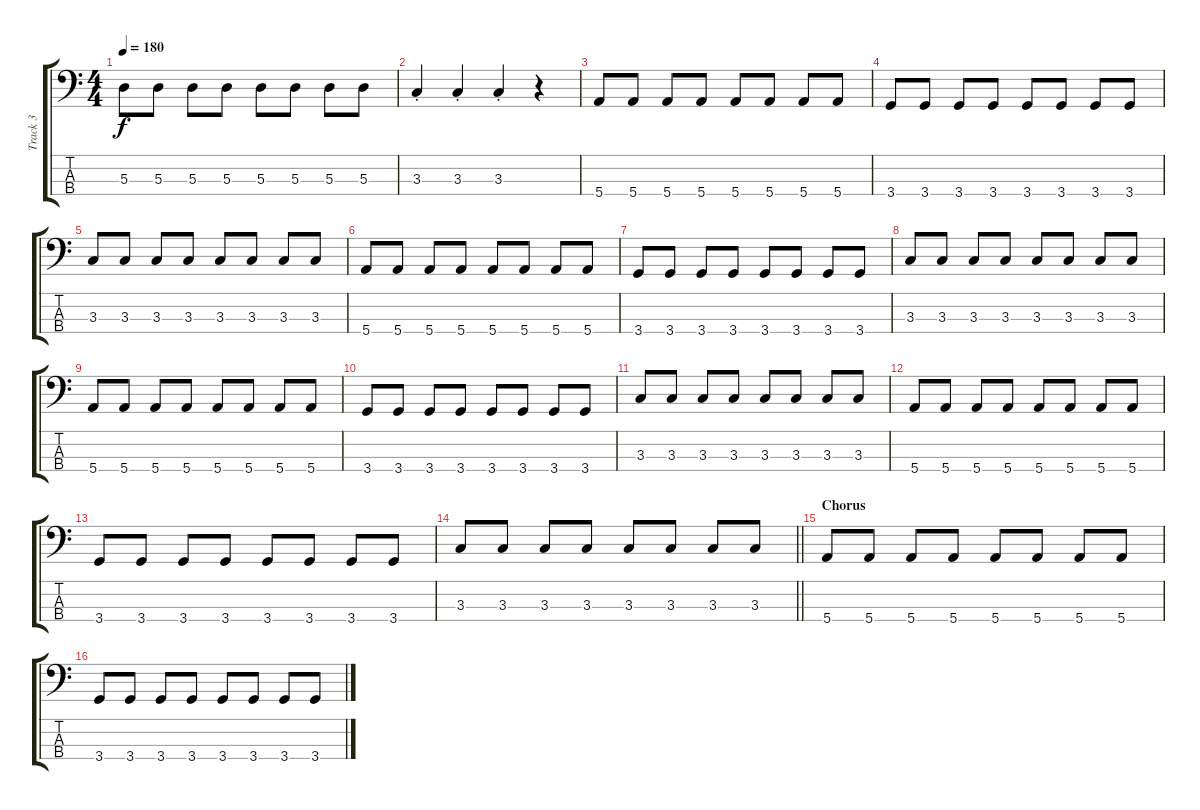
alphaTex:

\track ("Track 3" "Track 3") {instrument electricbassfinger}
\staff {score tabs}
\tuning (G2 D2 A1 E1) {hide}
\ts (4 4)
\tempo 180
\clef f4
\ks c
5.3.8{dy f} 5.3.8 5.3.8 5.3.8 5.3.8 5.3.8 5.3.8 5.3.8 |
3.3{st}.4 3.3{st}.4 3.3{st}.4 r.4 |
5.4.8 5.4.8 5.4.8 5.4.8 5.4.8 5.4.8 5.4.8 5.4.8 |
3.4.8 3.4.8 3.4.8 3.4.8 3.4.8 3.4.8 3.4.8 3.4.8 |
3.3.8 3.3.8 3.3.8 3.3.8 3.3.8 3.3.8 3.3.8 3.3.8 |
5.4.8 5.4.8 5.4.8 5.4.8 5.4.8 5.4.8 5.4.8 5.4.8 |
3.4.8 3.4.8 3.4.8 3.4.8 3.4.8 3.4.8 3.4.8 3.4.8 |
3.3.8 3.3.8 3.3.8 3.3.8 3.3.8 3.3.8 3.3.8 3.3.8 |
5.4.8 5.4.8 5.4.8 5.4.8 5.4.8 5.4.8 5.4.8 5.4.8 |
3.4.8 3.4.8 3.4.8 3.4.8 3.4.8 3.4.8 3.4.8 3.4.8 |
3.3.8 3.3.8 3.3.8 3.3.8 3.3.8 3.3.8 3.3.8 3.3.8 |
5.4.8 5.4.8 5.4.8 5.4.8 5.4.8 5.4.8 5.4.8 5.4.8 |
3.4.8 3.4.8 3.4.8 3.4.8 3.4.8 3.4.8 3.4.8 3.4.8 |
\barLineRight lightlight
3.3.8 3.3.8 3.3.8 3.3.8 3.3.8 3.3.8 3.3.8 3.3.8 |
\section ("" "Chorus")
5.4.8 5.4.8 5.4.8 5.4.8 5.4.8 5.4.8 5.4.8 5.4.8 |
3.4.8 3.4.8 3.4.8 3.4.8 3.4.8 3.4.8 3.4.8 3.4.8
